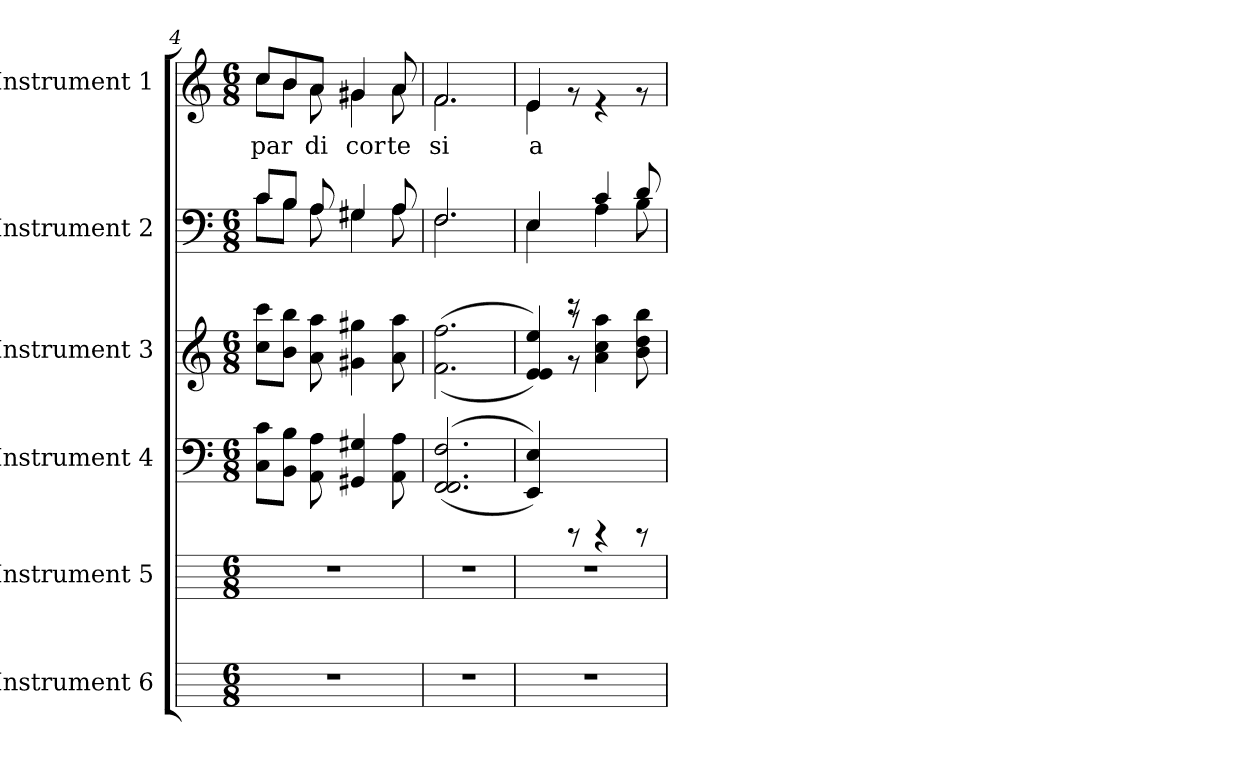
**kern	**kern	**kern	**kern	**kern	**kern	**text
*part6	*part5	*part4	*part3	*part2	*part1	*part1
*staff6	*staff5	*staff4	*staff3	*staff2	*staff1	*staff1
*I"Instrument 6	*I"Instrument 5	*I"Instrument 4	*I"Instrument 3	*I"Instrument 2	*I"Instrument 1	*
*	*	*clefF4	*clefG2	*clefF4	*clefG2	*
*k[]	*k[]	*k[]	*k[]	*k[]	*k[]	*
*C:	*C:	*C:	*C:	*C:	*C:	*
*M6/8	*M6/8	*M6/8	*M6/8	*M6/8	*M6/8	*
=4	=4	=4	=4	=4	=4	=4
*	*	*	*	*^	*^	*
!	!	!	!	!	!	!	!	!LO:LY:b:cj
2.r	2.r	8c\ 8C\L	8ccc\ 8cc\L	8c/L	8c\L	8cc/L	8cc\L	par
!	!	!	!	!	!	!	!	!LO:LY:b:cj
.	.	8B\ 8BB\J	8b\ 8bb\J	8B/J	8B\J	8b/	8b\J	.
!	!	!	!	!	!	!	!	!LO:LY:b:cj
.	.	8A\ 8AA\	8aa\ 8a\	8A/	8A\	8a/J	8a\	di
!	!	!	!	!	!	!	!	!LO:LY:b:cj
.	.	4G#X/ 4GG#X/	4gg#X\ 4g#X\	4G#X/	4G#\	4g#X/	4g#\	cor
!	!	!	!	!	!	!	!	!LO:LY:b:cj
.	.	8AA\ 8A\	8aa\ 8a\	8A/	8A\	8a/	8a\	te
=5	=5	=5	=5	=5	=5	=5	=5	=5
!	!	!	!	!	!	!	!	!LO:LY:b:cj
2.r	2.r	(<(>2.F/ 2.FF/ 2.FF/	(>(<2.ff\ 2.f\	2.F/	2.F\	2.f/	2.f\	si
=6	=6	=6	=6	=6	=6	=6	=6	=6
!	!	!	!	!	!	!	!	!LO:LY:b:cj
2.r	2.r	4E/ 4EE/))	4ee/ 4e/ 4e/))	4E/	4E\	4e/	4e\	a
.	.	8rCCC	8rf	8rDDD	8rAAAA	8rg	2ryy	.
.	.	4rCCC	4aa\ 4cc\ 4a\	4c/	4A\	4rd	.	.
.	.	8rCCC	8bb\ 8dd\ 8b\	8d/	8B\	8rg	.	.
*	*	*	*	*v	*v	*	*	*
*	*	*	*	*	*v	*v	*
=	=	=	=	=	=	=
*-	*-	*-	*-	*-	*-	*-
